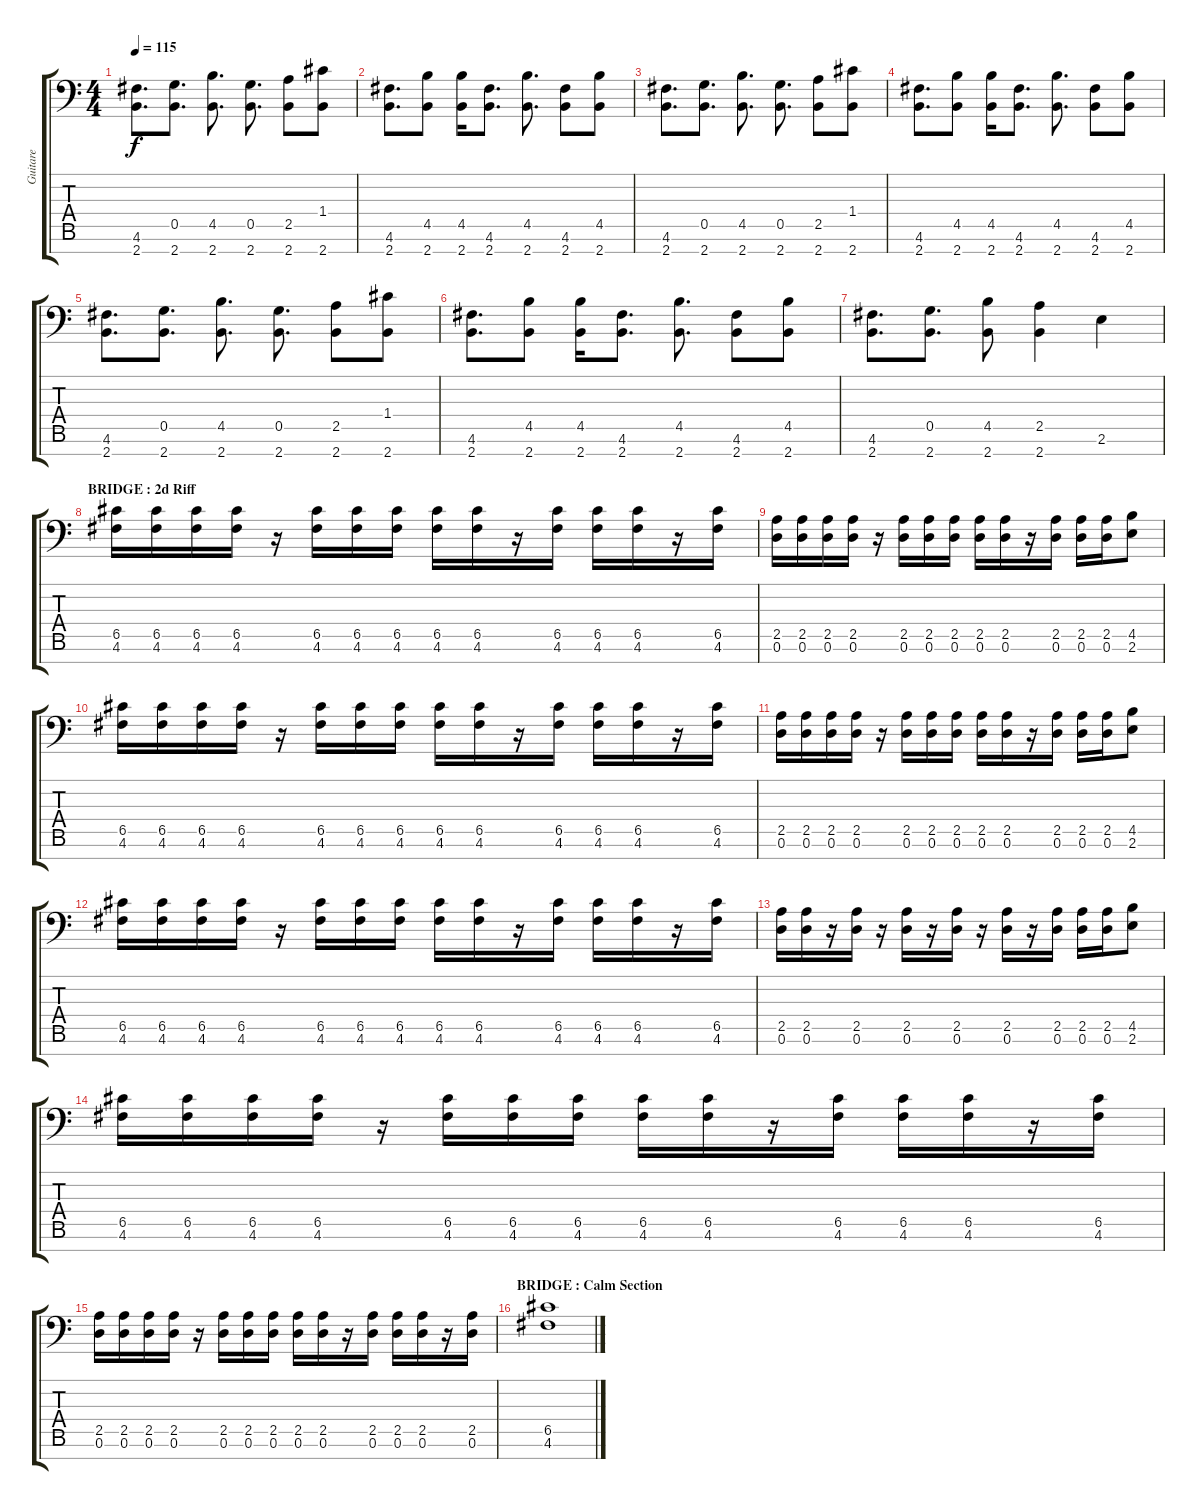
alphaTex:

\track ("Guitare" "Guitare") {instrument distortionguitar}
\staff {score tabs}
\tuning (D4 A3 F3 C3 G2 D2 A1) {hide}
\ts (4 4)
\tempo 115
\clef f4
\ks c
(4.6 2.7).8{d dy f} (0.5 2.7).8{d} (4.5 2.7).8{d} (0.5 2.7).8{d} (2.5 2.7).8 (1.4 2.7).8 |
(4.6 2.7).8{d} (4.5 2.7).8 (4.5 2.7).16 (4.6 2.7).8{d} (4.5 2.7).8{d} (4.6 2.7).8 (4.5 2.7).8 |
(4.6 2.7).8{d} (0.5 2.7).8{d} (4.5 2.7).8{d} (0.5 2.7).8{d} (2.5 2.7).8 (1.4 2.7).8 |
(4.6 2.7).8{d} (4.5 2.7).8 (4.5 2.7).16 (4.6 2.7).8{d} (4.5 2.7).8{d} (4.6 2.7).8 (4.5 2.7).8 |
(4.6 2.7).8{d} (0.5 2.7).8{d} (4.5 2.7).8{d} (0.5 2.7).8{d} (2.5 2.7).8 (1.4 2.7).8 |
(4.6 2.7).8{d} (4.5 2.7).8 (4.5 2.7).16 (4.6 2.7).8{d} (4.5 2.7).8{d} (4.6 2.7).8 (4.5 2.7).8 |
(4.6 2.7).8{d} (0.5 2.7).8{d} (4.5 2.7).8 (2.5 2.7).4 2.6.4 |
\section ("" "BRIDGE : 2d Riff")
(6.5 4.6).16 (6.5 4.6).16 (6.5 4.6).16 (6.5 4.6).16 r.16 (6.5 4.6).16 (6.5 4.6).16 (6.5 4.6).16 (6.5 4.6).16 (6.5 4.6).16 r.16 (6.5 4.6).16 (6.5 4.6).16 (6.5 4.6).16 r.16 (6.5 4.6).16 |
(2.5 0.6).16 (2.5 0.6).16 (2.5 0.6).16 (2.5 0.6).16 r.16 (2.5 0.6).16 (2.5 0.6).16 (2.5 0.6).16 (2.5 0.6).16 (2.5 0.6).16 r.16 (2.5 0.6).16 (2.5 0.6).16 (2.5 0.6).16 (4.5 2.6).8 |
(6.5 4.6).16 (6.5 4.6).16 (6.5 4.6).16 (6.5 4.6).16 r.16 (6.5 4.6).16 (6.5 4.6).16 (6.5 4.6).16 (6.5 4.6).16 (6.5 4.6).16 r.16 (6.5 4.6).16 (6.5 4.6).16 (6.5 4.6).16 r.16 (6.5 4.6).16 |
(2.5 0.6).16 (2.5 0.6).16 (2.5 0.6).16 (2.5 0.6).16 r.16 (2.5 0.6).16 (2.5 0.6).16 (2.5 0.6).16 (2.5 0.6).16 (2.5 0.6).16 r.16 (2.5 0.6).16 (2.5 0.6).16 (2.5 0.6).16 (4.5 2.6).8 |
(6.5 4.6).16 (6.5 4.6).16 (6.5 4.6).16 (6.5 4.6).16 r.16 (6.5 4.6).16 (6.5 4.6).16 (6.5 4.6).16 (6.5 4.6).16 (6.5 4.6).16 r.16 (6.5 4.6).16 (6.5 4.6).16 (6.5 4.6).16 r.16 (6.5 4.6).16 |
(2.5 0.6).16 (2.5 0.6).16 r.16 (2.5 0.6).16 r.16 (2.5 0.6).16 r.16 (2.5 0.6).16 r.16 (2.5 0.6).16 r.16 (2.5 0.6).16 (2.5 0.6).16 (2.5 0.6).16 (4.5 2.6).8 |
(6.5 4.6).16 (6.5 4.6).16 (6.5 4.6).16 (6.5 4.6).16 r.16 (6.5 4.6).16 (6.5 4.6).16 (6.5 4.6).16 (6.5 4.6).16 (6.5 4.6).16 r.16 (6.5 4.6).16 (6.5 4.6).16 (6.5 4.6).16 r.16 (6.5 4.6).16 |
(2.5 0.6).16 (2.5 0.6).16 (2.5 0.6).16 (2.5 0.6).16 r.16 (2.5 0.6).16 (2.5 0.6).16 (2.5 0.6).16 (2.5 0.6).16 (2.5 0.6).16 r.16 (2.5 0.6).16 (2.5 0.6).16 (2.5 0.6).16 r.16 (2.5 0.6).16 |
\section ("" "BRIDGE : Calm Section")
(6.5 4.6).1
